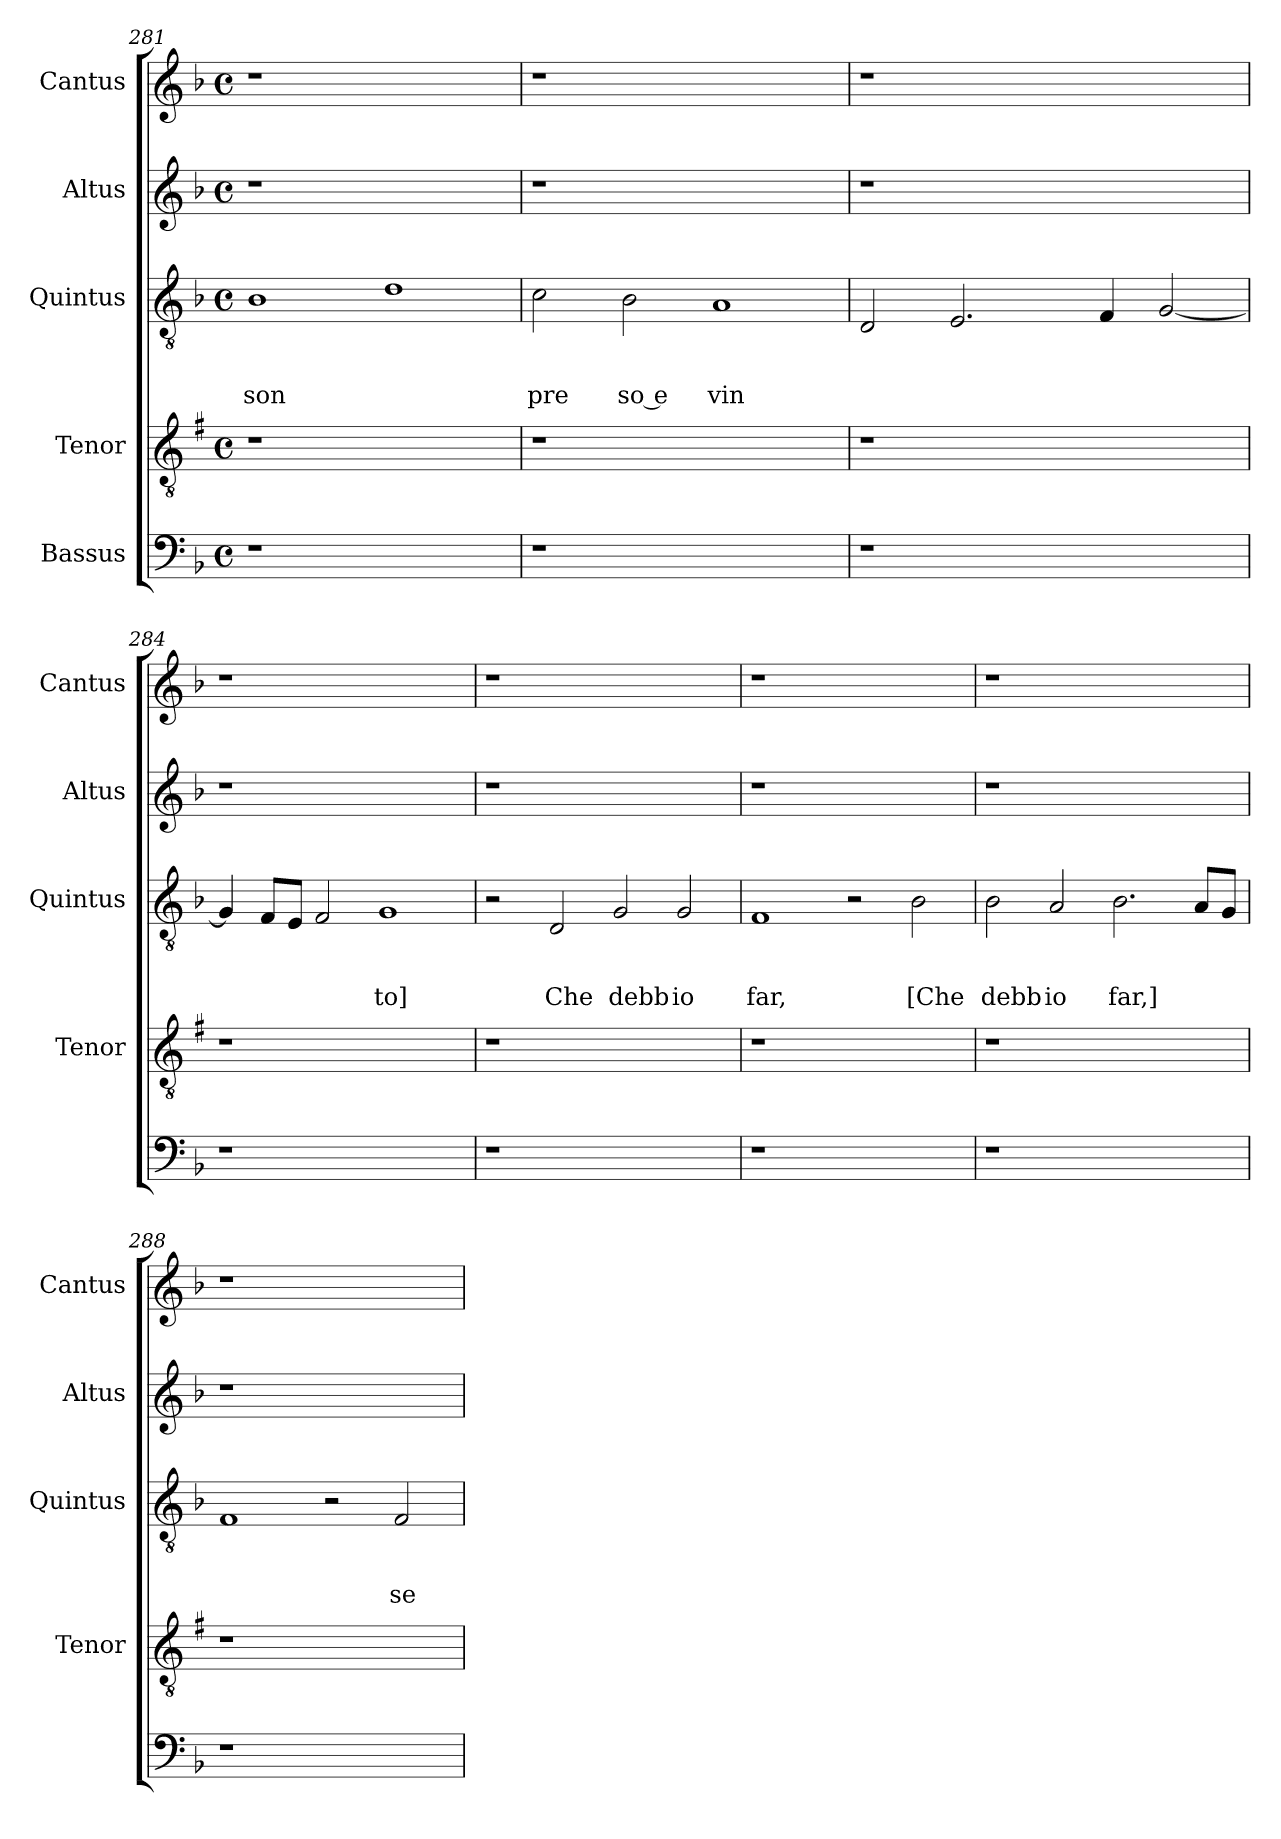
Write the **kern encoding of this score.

**kern	**kern	**kern	**text	**text	**text	**kern	**kern
*part5	*part4	*part3	*part3	*part3	*part3	*part2	*part1
*staff5	*staff4	*staff3	*staff3	*staff3	*staff3	*staff2	*staff1
*I"Bassus	*I"Tenor	*I"Quintus	*	*	*	*I"Altus	*I"Cantus
*	*I'Tenor	*I'Quintus	*	*	*	*I'Altus	*I'Cantus
*clefF4	*clefGv2	*clefGv2	*	*	*	*clefG2	*clefG2
*k[b-]	*k[f#]	*k[b-]	*	*	*	*k[b-]	*k[b-]
*F:	*G:	*F:	*	*	*	*F:	*F:
*M4/4	*M4/4	*M4/4	*	*	*	*M4/4	*M4/4
*met(c)	*met(c)	*met(c)	*	*	*	*met(c)	*met(c)
=281	=281	=281	=281	=281	=281	=281	=281
!	!	!	!	!	!LO:LY:b	!	!
1r	1r	1B-	.	.	son	1r	1r
1ryy	1ryy	1d	.	.	.	1ryy	1ryy
=282	=282	=282	=282	=282	=282	=282	=282
!	!	!	!	!	!LO:LY:b	!	!
1r	1r	2c\	.	.	pre	1r	1r
!	!	!	!	!	!LO:LY:b:rj	!	!
.	.	2B-\	.	.	so e	.	.
!	!	!	!	!	!LO:LY:b	!	!
1ryy	1ryy	1A	.	.	vin	1ryy	1ryy
!!LO:LB:g=z
=283	=283	=283	=283	=283	=283	=283	=283
1r	1r	2D/	.	.	.	1r	1r
.	.	2.E/	.	.	.	.	.
1ryy	1ryy	.	.	.	.	1ryy	1ryy
.	.	4F/	.	.	.	.	.
.	.	[<2G/	.	.	.	.	.
=284	=284	=284	=284	=284	=284	=284	=284
1r	1r	4G/]	.	.	.	1r	1r
.	.	8F/L	.	.	.	.	.
.	.	8E/J	.	.	.	.	.
.	.	2F/	.	.	.	.	.
!	!	!	!	!	!LO:LY:b	!	!
1ryy	1ryy	1G	.	.	to]	1ryy	1ryy
=285	=285	=285	=285	=285	=285	=285	=285
1r	1r	2r	.	.	.	1r	1r
!	!	!	!	!	!LO:LY:b	!	!
.	.	2D/	.	.	Che	.	.
!	!	!	!	!	!LO:LY:b	!	!
1ryy	1ryy	2G/	.	.	debb	1ryy	1ryy
!	!	!	!	!	!LO:LY:b	!	!
.	.	2G/	.	.	io	.	.
=286	=286	=286	=286	=286	=286	=286	=286
!	!	!	!	!	!LO:LY:b	!	!
1r	1r	1F	.	.	far,	1r	1r
1ryy	1ryy	2r	.	.	.	1ryy	1ryy
!	!	!	!	!	!LO:LY:b	!	!
.	.	2B-\	.	.	[Che	.	.
=287	=287	=287	=287	=287	=287	=287	=287
!	!	!	!	!	!LO:LY:b	!	!
1r	1r	2B-\	.	.	debb	1r	1r
!	!	!	!	!	!LO:LY:b	!	!
.	.	2A/	.	.	io	.	.
!	!	!	!	!	!LO:LY:b	!	!
1ryy	1ryy	2.B-\	.	.	far,]	1ryy	1ryy
.	.	8A/L	.	.	.	.	.
.	.	8G/J	.	.	.	.	.
=288	=288	=288	=288	=288	=288	=288	=288
1r	1r	1F	.	.	.	1r	1r
1ryy	1ryy	2r	.	.	.	1ryy	1ryy
!	!	!	!	!	!LO:LY:b	!	!
.	.	2F/	.	.	se	.	.
=	=	=	=	=	=	=	=
*-	*-	*-	*-	*-	*-	*-	*-
